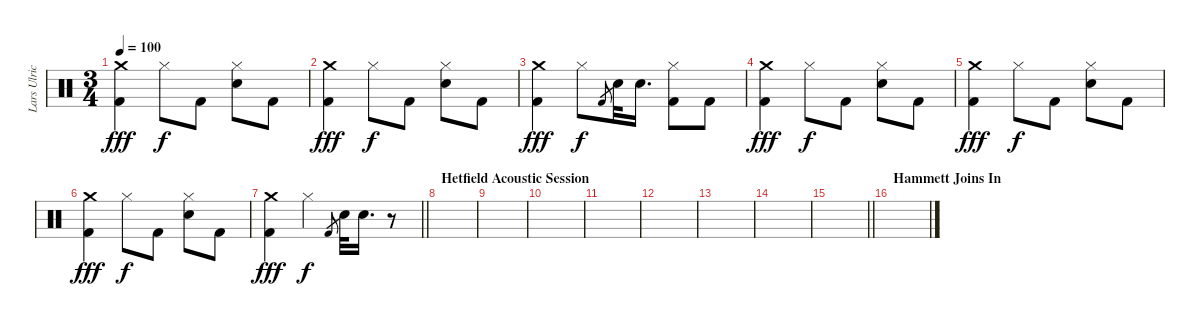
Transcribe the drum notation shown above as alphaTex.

\track ("Lars Ulrich" "Lars Ulric") {instrument percussion}
\staff {score}
\articulation defaults
\ts (3 4)
\tempo 100
\clef neutral
\ks c
("Crash medium (hit)" "Kick (hit) 2").4{dy fff} "Hi-Hat (closed)".8{dy f} "Kick (hit) 2".8 ("Hi-Hat (closed)" "Electric Snare (hit)").8 "Kick (hit) 2".8 |
("Crash medium (hit)" "Kick (hit) 2").4{dy fff} "Hi-Hat (closed)".8{dy f} "Kick (hit) 2".8 ("Hi-Hat (closed)" "Electric Snare (hit)").8 "Kick (hit) 2".8 |
("Crash medium (hit)" "Kick (hit) 2").4{dy fff} "Hi-Hat (closed)".8{dy f} "Kick (hit) 2".8{gr} "Electric Snare (hit)".32 "Electric Snare (hit)".16{d} ("Hi-Hat (closed)" "Kick (hit) 2").8 "Kick (hit) 2".8 |
("Crash medium (hit)" "Kick (hit) 2").4{dy fff} "Hi-Hat (closed)".8{dy f} "Kick (hit) 2".8 ("Hi-Hat (closed)" "Electric Snare (hit)").8 "Kick (hit) 2".8 |
("Crash medium (hit)" "Kick (hit) 2").4{dy fff} "Hi-Hat (closed)".8{dy f} "Kick (hit) 2".8 ("Hi-Hat (closed)" "Electric Snare (hit)").8 "Kick (hit) 2".8 |
("Crash medium (hit)" "Kick (hit) 2").4{dy fff} "Hi-Hat (closed)".8{dy f} "Kick (hit) 2".8 ("Hi-Hat (closed)" "Electric Snare (hit)").8 "Kick (hit) 2".8 |
\barLineRight lightlight
("Crash medium (hit)" "Kick (hit) 2").4{dy fff} "Hi-Hat (closed)".4{dy f} "Kick (hit) 2".8{gr} "Electric Snare (hit)".32 "Electric Snare (hit)".16{d} r.8 |
\section ("" "Hetfield Acoustic Session")
|
|
|
|
|
|
|
\barLineRight lightlight
|
\section ("" "Hammett Joins In")
